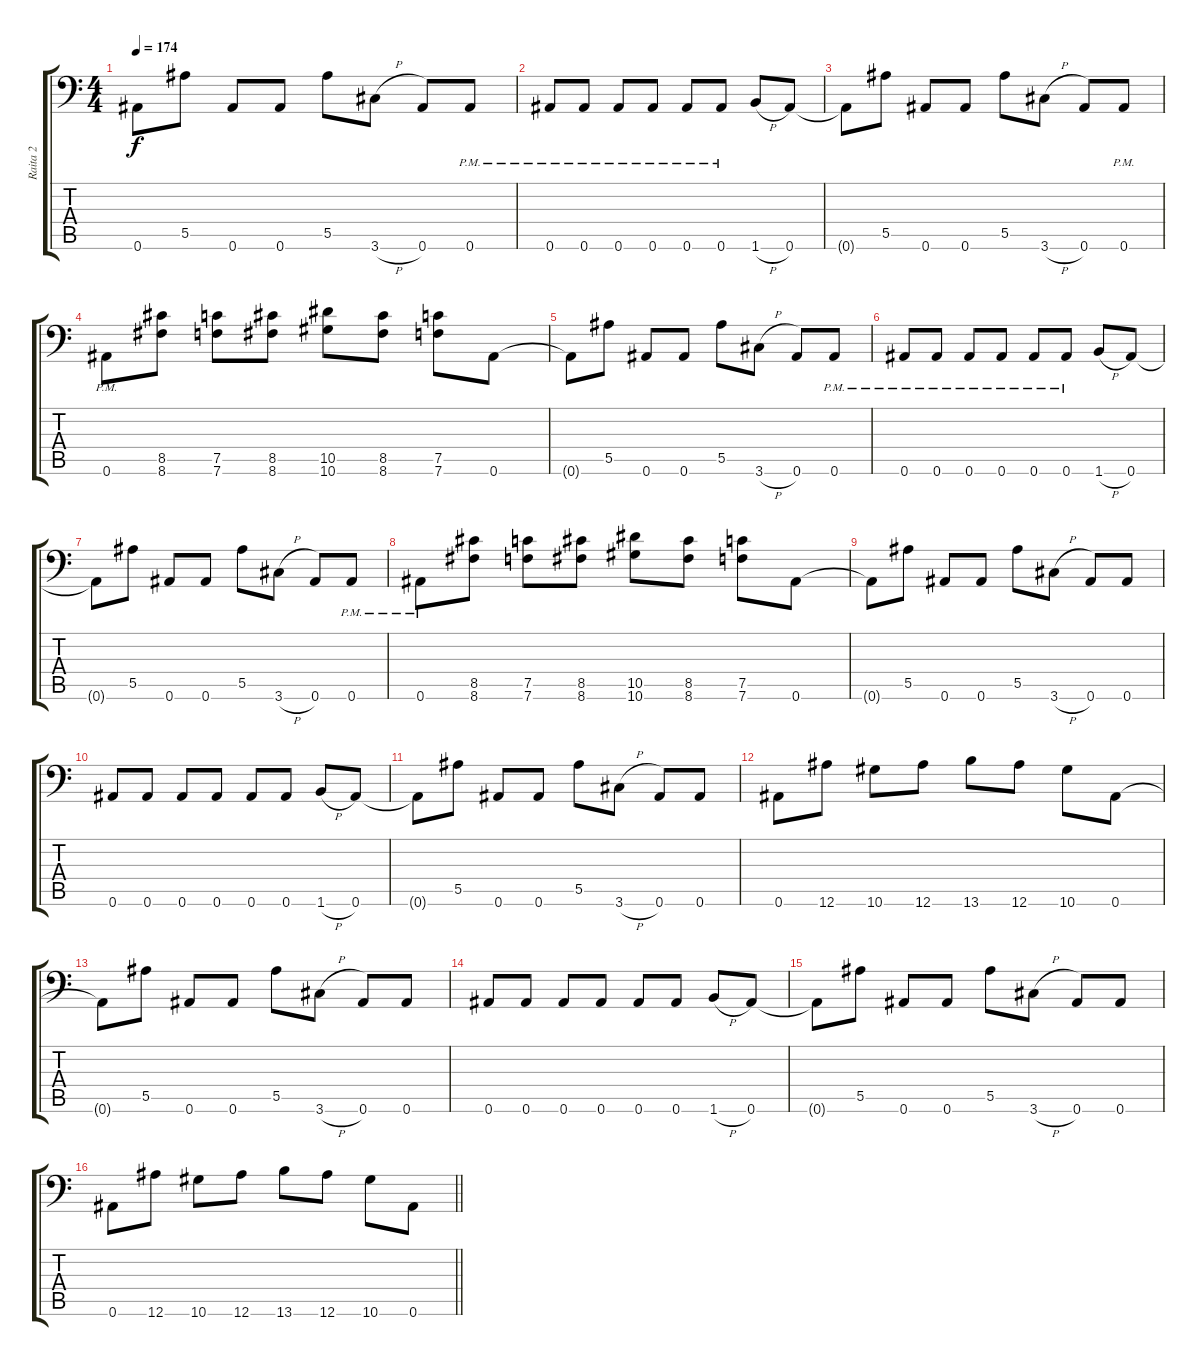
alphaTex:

\track ("Raita 2" "Raita 2") {instrument distortionguitar}
\staff {score tabs}
\tuning (C4 G3 Eb3 Bb2 F2 Bb1) {hide}
\ts (4 4)
\section ("" "")
\tempo 174
\clef f4
\ks c
0.6{t}.8{dy f} 5.5.8 0.6.8 0.6.8 5.5.8 3.6{h}.8 0.6.8 0.6{pm}.8 |
0.6{pm}.8 0.6{pm}.8 0.6{pm}.8 0.6{pm}.8 0.6{pm}.8 0.6{pm}.8 1.6{h}.8 0.6.8 |
0.6{t}.8 5.5.8 0.6.8 0.6.8 5.5.8 3.6{h}.8 0.6.8 0.6{pm}.8 |
0.6{pm}.8 (8.5 8.6).8 (7.5 7.6).8 (8.5 8.6).8 (10.5 10.6).8 (8.5 8.6).8 (7.5 7.6).8 0.6.8 |
0.6{t}.8 5.5.8 0.6.8 0.6.8 5.5.8 3.6{h}.8 0.6.8 0.6{pm}.8 |
0.6{pm}.8 0.6{pm}.8 0.6{pm}.8 0.6{pm}.8 0.6{pm}.8 0.6{pm}.8 1.6{h}.8 0.6.8 |
0.6{t}.8 5.5.8 0.6.8 0.6.8 5.5.8 3.6{h}.8 0.6.8 0.6{pm}.8 |
0.6{pm}.8 (8.5 8.6).8 (7.5 7.6).8 (8.5 8.6).8 (10.5 10.6).8 (8.5 8.6).8 (7.5 7.6).8 0.6.8 |
0.6{t}.8 5.5.8 0.6.8 0.6.8 5.5.8 3.6{h}.8 0.6.8 0.6.8 |
0.6.8 0.6.8 0.6.8 0.6.8 0.6.8 0.6.8 1.6{h}.8 0.6.8 |
0.6{t}.8 5.5.8 0.6.8 0.6.8 5.5.8 3.6{h}.8 0.6.8 0.6.8 |
0.6.8 12.6.8 10.6.8 12.6.8 13.6.8 12.6.8 10.6.8 0.6.8 |
0.6{t}.8 5.5.8 0.6.8 0.6.8 5.5.8 3.6{h}.8 0.6.8 0.6.8 |
0.6.8 0.6.8 0.6.8 0.6.8 0.6.8 0.6.8 1.6{h}.8 0.6.8 |
0.6{t}.8 5.5.8 0.6.8 0.6.8 5.5.8 3.6{h}.8 0.6.8 0.6.8 |
\barLineRight lightlight
0.6.8 12.6.8 10.6.8 12.6.8 13.6.8 12.6.8 10.6.8 0.6.8
